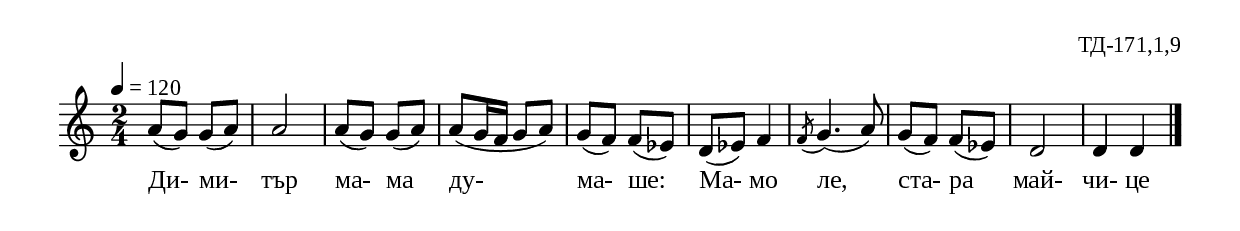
%{
TD_171_1_09
%}

\include "td-preamble.ly"

\score {
\relative c'' {
 \tempo 4 = 120
  \time 2/4
a8( g) g( a) a2 a8( g) g( a) a8( g16 f g8 a) g( f) f( ees) d( ees) f4
\acciaccatura f8 g4.( a8) g( f) f( ees) d2 d4 d
 \bar "|." 
}
\addlyrics { Ди- ми- тър ма- ма ду- ма- ше: Ма- мо ле, ста- ра май- чи- це }
%
\layout {
  indent = #0
  line-width = 190\mm
  ragged-right=##f
}
%
\midi { 
	\context {
		\Score
		tempoWholesPerMinute = #(ly:make-moment 120 4)
		}
	}
}

\header{
  opus = "ТД-171,1,9"
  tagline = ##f
}


